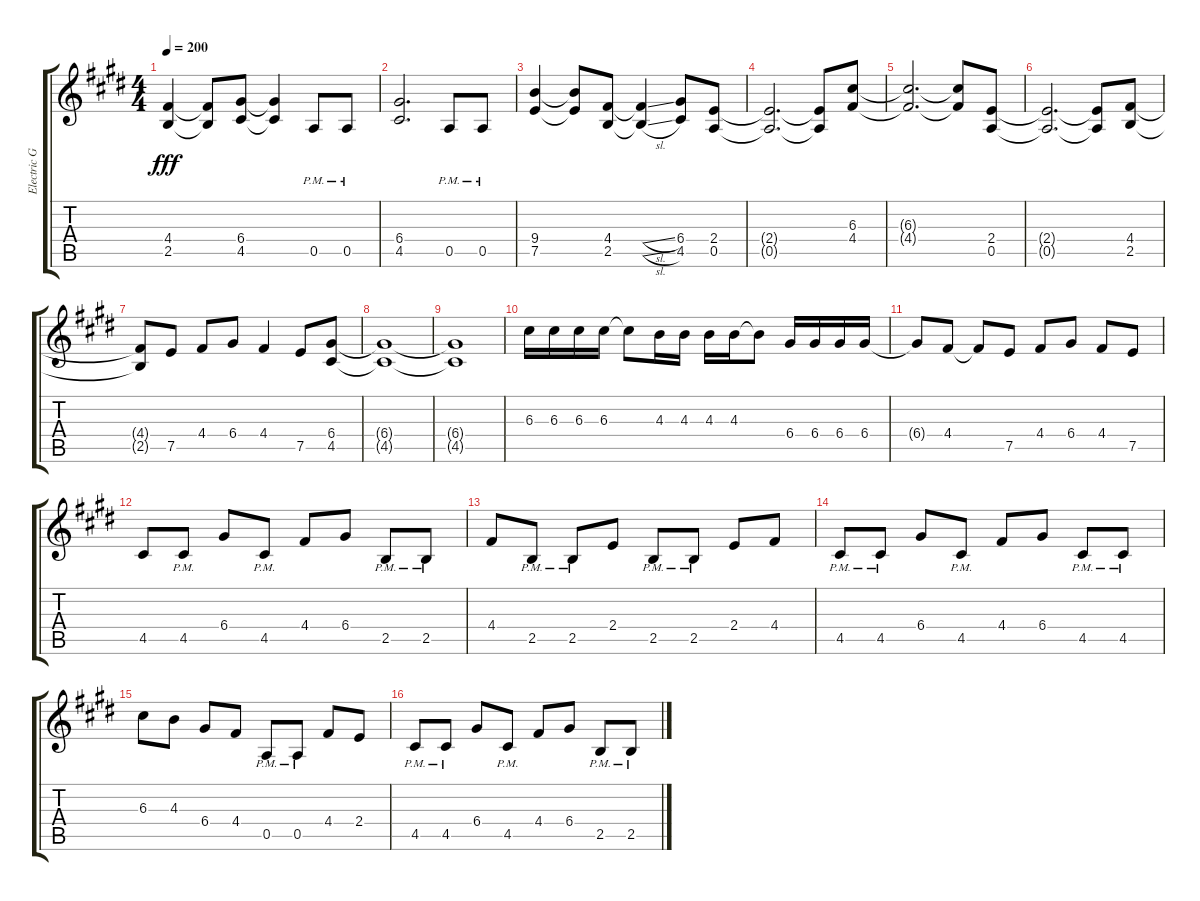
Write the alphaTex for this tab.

\track ("Electric Guitar" "Electric G") {instrument distortionguitar}
\staff {score tabs}
\tuning (E4 B3 G3 D3 A2 E2) {hide}
\ts (4 4)
\tempo 200
\clef g2
\ks c#minor
(4.4 2.5).4{dy fff} (4.4{t} 2.5{t}).8 (6.4 4.5).8 (6.4{t} 4.5{t}).4 0.5{pm}.8 0.5{pm}.8 |
(6.4 4.5).2{d} 0.5{pm}.8 0.5{pm}.8 |
(9.4 7.5).4 (9.4{t} 7.5{t}).8 (4.4 2.5).8 (4.4{sl t} 2.5{sl t}).4 (6.4 4.5).8 (2.4 0.5).8 |
(2.4{t} 0.5{t}).2{d} (2.4{t} 0.5{t}).8 (6.3 4.4).8 |
(6.3{t} 4.4{t}).2{d} (6.3{t} 4.4{t}).8 (2.4 0.5).8 |
(2.4{t} 0.5{t}).2{d} (2.4{t} 0.5{t}).8 (4.4 2.5).8 |
(4.4{t} 2.5{t}).8 7.5.8 4.4.8 6.4.8 4.4.4 7.5.8 (6.4 4.5).8 |
(6.4{t} 4.5{t}).1 |
(6.4{t} 4.5{t}).1 |
6.3.16 6.3.16 6.3.16 6.3.16 6.3{t}.8 4.3.16 4.3.16 4.3.16 4.3.16 4.3{t}.8 6.4.16 6.4.16 6.4.16 6.4.16 |
6.4{t}.8 4.4.8 4.4{t}.8 7.5.8 4.4.8 6.4.8 4.4.8 7.5.8 |
4.5.8 4.5{pm}.8 6.4.8 4.5{pm}.8 4.4.8 6.4.8 2.5{pm}.8 2.5{pm}.8 |
4.4.8 2.5{pm}.8 2.5{pm}.8 2.4.8 2.5{pm}.8 2.5{pm}.8 2.4.8 4.4.8 |
4.5{pm}.8 4.5{pm}.8 6.4.8 4.5{pm}.8 4.4.8 6.4.8 4.5{pm}.8 4.5{pm}.8 |
6.3.8 4.3.8 6.4.8 4.4.8 0.5{pm}.8 0.5{pm}.8 4.4.8 2.4.8 |
4.5{pm}.8 4.5{pm}.8 6.4.8 4.5{pm}.8 4.4.8 6.4.8 2.5{pm}.8 2.5{pm}.8
